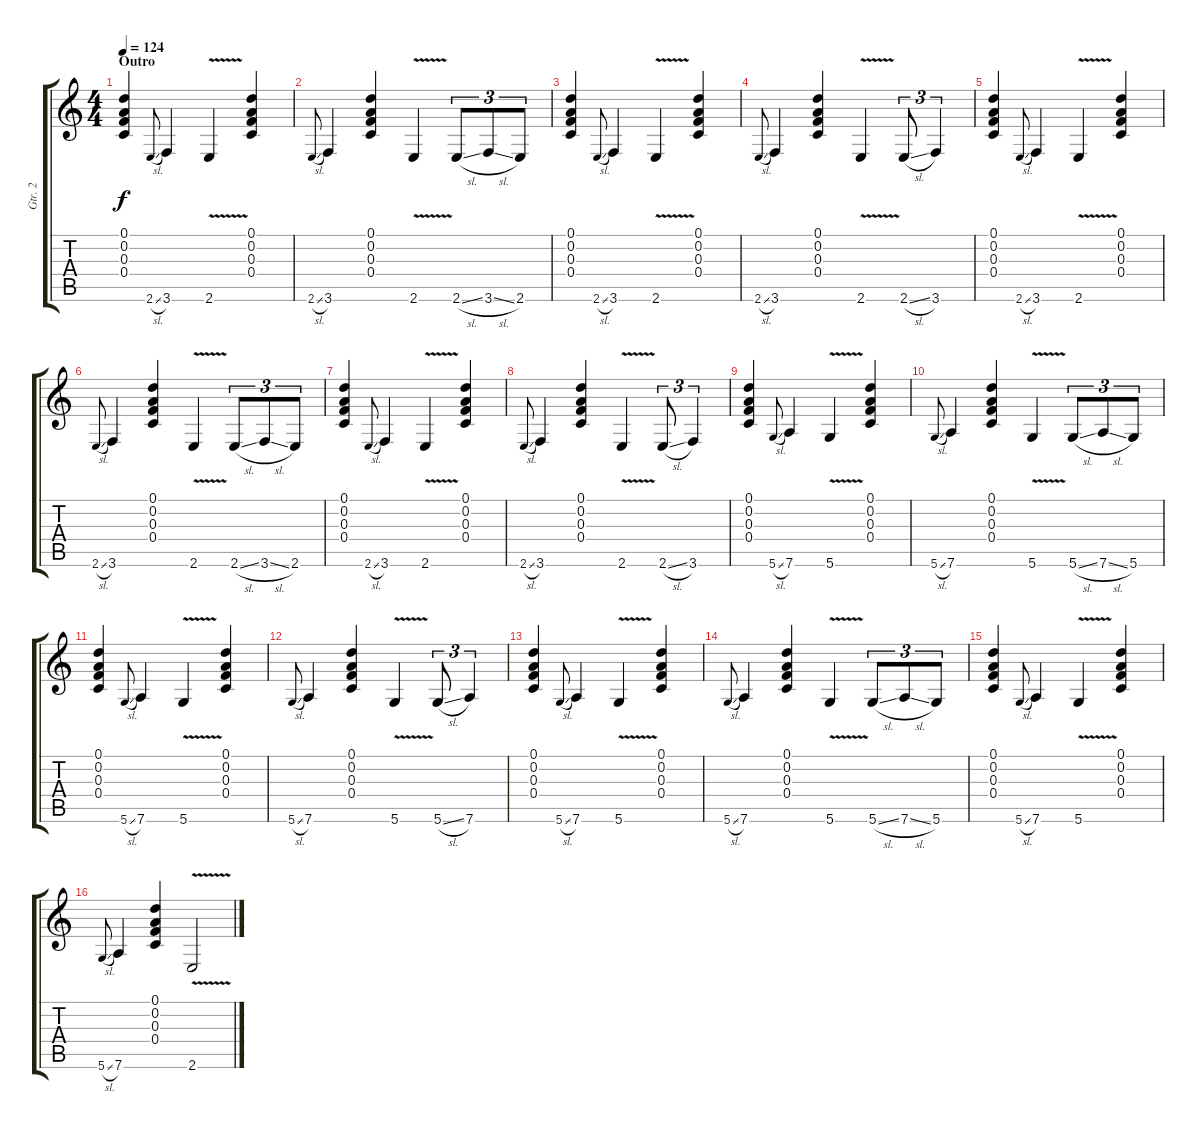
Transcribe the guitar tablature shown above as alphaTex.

\track ("Gtr. 2" "Gtr. 2") {instrument distortionguitar}
\staff {score tabs}
\tuning (D4 A3 F3 C3 G2 D2) {hide}
\ts (4 4)
\section ("" "Outro")
\tempo 124
\clef g2
\ks c
(0.1 0.2 0.3 0.4).4{dy f} 2.6{sl}.8{gr onbeat} 3.6.4 2.6{v}.4 (0.1 0.2 0.3 0.4).4 |
2.6{sl}.8{gr onbeat} 3.6.4 (0.1 0.2 0.3 0.4).4 2.6{v}.4 2.6{sl}.8{tu (3 2)} 3.6{sl}.8{tu (3 2)} 2.6.8{tu (3 2)} |
(0.1 0.2 0.3 0.4).4 2.6{sl}.8{gr onbeat} 3.6.4 2.6{v}.4 (0.1 0.2 0.3 0.4).4 |
2.6{sl}.8{gr onbeat} 3.6.4 (0.1 0.2 0.3 0.4).4 2.6{v}.4 2.6{sl}.8{tu (3 2)} 3.6.4{tu (3 2)} |
(0.1 0.2 0.3 0.4).4 2.6{sl}.8{gr onbeat} 3.6.4 2.6{v}.4 (0.1 0.2 0.3 0.4).4 |
2.6{sl}.8{gr onbeat} 3.6.4 (0.1 0.2 0.3 0.4).4 2.6{v}.4 2.6{sl}.8{tu (3 2)} 3.6{sl}.8{tu (3 2)} 2.6.8{tu (3 2)} |
(0.1 0.2 0.3 0.4).4 2.6{sl}.8{gr onbeat} 3.6.4 2.6{v}.4 (0.1 0.2 0.3 0.4).4 |
2.6{sl}.8{gr onbeat} 3.6.4 (0.1 0.2 0.3 0.4).4 2.6{v}.4 2.6{sl}.8{tu (3 2)} 3.6.4{tu (3 2)} |
(0.1 0.2 0.3 0.4).4 5.6{sl}.8{gr onbeat} 7.6.4 5.6{v}.4 (0.1 0.2 0.3 0.4).4 |
5.6{sl}.8{gr onbeat} 7.6.4 (0.1 0.2 0.3 0.4).4 5.6{v}.4 5.6{sl}.8{tu (3 2)} 7.6{sl}.8{tu (3 2)} 5.6.8{tu (3 2)} |
(0.1 0.2 0.3 0.4).4 5.6{sl}.8{gr onbeat} 7.6.4 5.6{v}.4 (0.1 0.2 0.3 0.4).4 |
5.6{sl}.8{gr onbeat} 7.6.4 (0.1 0.2 0.3 0.4).4 5.6{v}.4 5.6{sl}.8{tu (3 2)} 7.6.4{tu (3 2)} |
(0.1 0.2 0.3 0.4).4 5.6{sl}.8{gr onbeat} 7.6.4 5.6{v}.4 (0.1 0.2 0.3 0.4).4 |
5.6{sl}.8{gr onbeat} 7.6.4 (0.1 0.2 0.3 0.4).4 5.6{v}.4 5.6{sl}.8{tu (3 2)} 7.6{sl}.8{tu (3 2)} 5.6.8{tu (3 2)} |
(0.1 0.2 0.3 0.4).4 5.6{sl}.8{gr onbeat} 7.6.4 5.6{v}.4 (0.1 0.2 0.3 0.4).4 |
5.6{sl}.8{gr onbeat} 7.6.4 (0.1 0.2 0.3 0.4).4 2.6{v}.2
